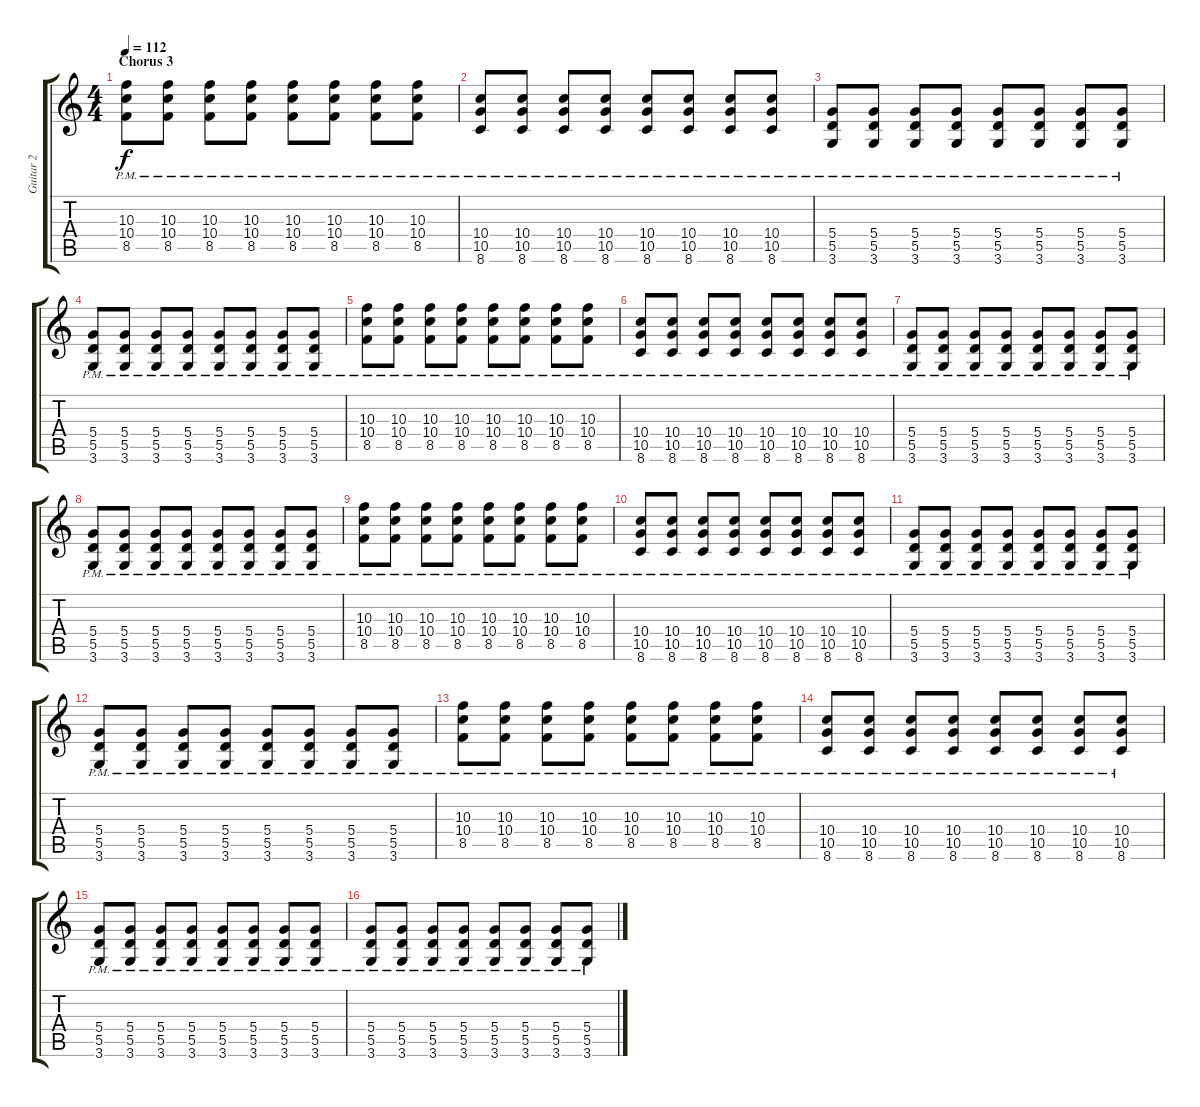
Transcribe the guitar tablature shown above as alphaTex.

\track ("Guitar 2" "Guitar 2") {instrument electricguitarmuted}
\staff {score tabs}
\tuning (E4 B3 G3 D3 A2 E2) {hide}
\ts (4 4)
\section ("" "Chorus 3")
\tempo 112
\clef g2
\ks c
(10.3{pm} 10.4{pm} 8.5{pm}).8{dy f} (10.3{pm} 10.4{pm} 8.5{pm}).8 (10.3{pm} 10.4{pm} 8.5{pm}).8 (10.3{pm} 10.4{pm} 8.5{pm}).8 (10.3{pm} 10.4{pm} 8.5{pm}).8 (10.3{pm} 10.4{pm} 8.5{pm}).8 (10.3{pm} 10.4{pm} 8.5{pm}).8 (10.3{pm} 10.4{pm} 8.5{pm}).8 |
(10.4{pm} 10.5{pm} 8.6{pm}).8 (10.4{pm} 10.5{pm} 8.6{pm}).8 (10.4{pm} 10.5{pm} 8.6{pm}).8 (10.4{pm} 10.5{pm} 8.6{pm}).8 (10.4{pm} 10.5{pm} 8.6{pm}).8 (10.4{pm} 10.5{pm} 8.6{pm}).8 (10.4{pm} 10.5{pm} 8.6{pm}).8 (10.4{pm} 10.5{pm} 8.6{pm}).8 |
(5.4{pm} 5.5{pm} 3.6{pm}).8 (5.4{pm} 5.5{pm} 3.6{pm}).8 (5.4{pm} 5.5{pm} 3.6{pm}).8 (5.4{pm} 5.5{pm} 3.6{pm}).8 (5.4{pm} 5.5{pm} 3.6{pm}).8 (5.4{pm} 5.5{pm} 3.6{pm}).8 (5.4{pm} 5.5{pm} 3.6{pm}).8 (5.4{pm} 5.5{pm} 3.6{pm}).8 |
(5.4{pm} 5.5{pm} 3.6{pm}).8 (5.4{pm} 5.5{pm} 3.6{pm}).8 (5.4{pm} 5.5{pm} 3.6{pm}).8 (5.4{pm} 5.5{pm} 3.6{pm}).8 (5.4{pm} 5.5{pm} 3.6{pm}).8 (5.4{pm} 5.5{pm} 3.6{pm}).8 (5.4{pm} 5.5{pm} 3.6{pm}).8 (5.4{pm} 5.5{pm} 3.6{pm}).8 |
(10.3{pm} 10.4{pm} 8.5{pm}).8 (10.3{pm} 10.4{pm} 8.5{pm}).8 (10.3{pm} 10.4{pm} 8.5{pm}).8 (10.3{pm} 10.4{pm} 8.5{pm}).8 (10.3{pm} 10.4{pm} 8.5{pm}).8 (10.3{pm} 10.4{pm} 8.5{pm}).8 (10.3{pm} 10.4{pm} 8.5{pm}).8 (10.3{pm} 10.4{pm} 8.5{pm}).8 |
(10.4{pm} 10.5{pm} 8.6{pm}).8 (10.4{pm} 10.5{pm} 8.6{pm}).8 (10.4{pm} 10.5{pm} 8.6{pm}).8 (10.4{pm} 10.5{pm} 8.6{pm}).8 (10.4{pm} 10.5{pm} 8.6{pm}).8 (10.4{pm} 10.5{pm} 8.6{pm}).8 (10.4{pm} 10.5{pm} 8.6{pm}).8 (10.4{pm} 10.5{pm} 8.6{pm}).8 |
(5.4{pm} 5.5{pm} 3.6{pm}).8 (5.4{pm} 5.5{pm} 3.6{pm}).8 (5.4{pm} 5.5{pm} 3.6{pm}).8 (5.4{pm} 5.5{pm} 3.6{pm}).8 (5.4{pm} 5.5{pm} 3.6{pm}).8 (5.4{pm} 5.5{pm} 3.6{pm}).8 (5.4{pm} 5.5{pm} 3.6{pm}).8 (5.4{pm} 5.5{pm} 3.6{pm}).8 |
(5.4{pm} 5.5{pm} 3.6{pm}).8 (5.4{pm} 5.5{pm} 3.6{pm}).8 (5.4{pm} 5.5{pm} 3.6{pm}).8 (5.4{pm} 5.5{pm} 3.6{pm}).8 (5.4{pm} 5.5{pm} 3.6{pm}).8 (5.4{pm} 5.5{pm} 3.6{pm}).8 (5.4{pm} 5.5{pm} 3.6{pm}).8 (5.4{pm} 5.5{pm} 3.6{pm}).8 |
(10.3{pm} 10.4{pm} 8.5{pm}).8 (10.3{pm} 10.4{pm} 8.5{pm}).8 (10.3{pm} 10.4{pm} 8.5{pm}).8 (10.3{pm} 10.4{pm} 8.5{pm}).8 (10.3{pm} 10.4{pm} 8.5{pm}).8 (10.3{pm} 10.4{pm} 8.5{pm}).8 (10.3{pm} 10.4{pm} 8.5{pm}).8 (10.3{pm} 10.4{pm} 8.5{pm}).8 |
(10.4{pm} 10.5{pm} 8.6{pm}).8 (10.4{pm} 10.5{pm} 8.6{pm}).8 (10.4{pm} 10.5{pm} 8.6{pm}).8 (10.4{pm} 10.5{pm} 8.6{pm}).8 (10.4{pm} 10.5{pm} 8.6{pm}).8 (10.4{pm} 10.5{pm} 8.6{pm}).8 (10.4{pm} 10.5{pm} 8.6{pm}).8 (10.4{pm} 10.5{pm} 8.6{pm}).8 |
(5.4{pm} 5.5{pm} 3.6{pm}).8 (5.4{pm} 5.5{pm} 3.6{pm}).8 (5.4{pm} 5.5{pm} 3.6{pm}).8 (5.4{pm} 5.5{pm} 3.6{pm}).8 (5.4{pm} 5.5{pm} 3.6{pm}).8 (5.4{pm} 5.5{pm} 3.6{pm}).8 (5.4{pm} 5.5{pm} 3.6{pm}).8 (5.4{pm} 5.5{pm} 3.6{pm}).8 |
(5.4{pm} 5.5{pm} 3.6{pm}).8 (5.4{pm} 5.5{pm} 3.6{pm}).8 (5.4{pm} 5.5{pm} 3.6{pm}).8 (5.4{pm} 5.5{pm} 3.6{pm}).8 (5.4{pm} 5.5{pm} 3.6{pm}).8 (5.4{pm} 5.5{pm} 3.6{pm}).8 (5.4{pm} 5.5{pm} 3.6{pm}).8 (5.4{pm} 5.5{pm} 3.6{pm}).8 |
(10.3{pm} 10.4{pm} 8.5{pm}).8 (10.3{pm} 10.4{pm} 8.5{pm}).8 (10.3{pm} 10.4{pm} 8.5{pm}).8 (10.3{pm} 10.4{pm} 8.5{pm}).8 (10.3{pm} 10.4{pm} 8.5{pm}).8 (10.3{pm} 10.4{pm} 8.5{pm}).8 (10.3{pm} 10.4{pm} 8.5{pm}).8 (10.3{pm} 10.4{pm} 8.5{pm}).8 |
(10.4{pm} 10.5{pm} 8.6{pm}).8 (10.4{pm} 10.5{pm} 8.6{pm}).8 (10.4{pm} 10.5{pm} 8.6{pm}).8 (10.4{pm} 10.5{pm} 8.6{pm}).8 (10.4{pm} 10.5{pm} 8.6{pm}).8 (10.4{pm} 10.5{pm} 8.6{pm}).8 (10.4{pm} 10.5{pm} 8.6{pm}).8 (10.4{pm} 10.5{pm} 8.6{pm}).8 |
(5.4{pm} 5.5{pm} 3.6{pm}).8 (5.4{pm} 5.5{pm} 3.6{pm}).8 (5.4{pm} 5.5{pm} 3.6{pm}).8 (5.4{pm} 5.5{pm} 3.6{pm}).8 (5.4{pm} 5.5{pm} 3.6{pm}).8 (5.4{pm} 5.5{pm} 3.6{pm}).8 (5.4{pm} 5.5{pm} 3.6{pm}).8 (5.4{pm} 5.5{pm} 3.6{pm}).8 |
(5.4{pm} 5.5{pm} 3.6{pm}).8 (5.4{pm} 5.5{pm} 3.6{pm}).8 (5.4{pm} 5.5{pm} 3.6{pm}).8 (5.4{pm} 5.5{pm} 3.6{pm}).8 (5.4{pm} 5.5{pm} 3.6{pm}).8 (5.4{pm} 5.5{pm} 3.6{pm}).8 (5.4{pm} 5.5{pm} 3.6{pm}).8 (5.4{pm} 5.5{pm} 3.6{pm}).8
